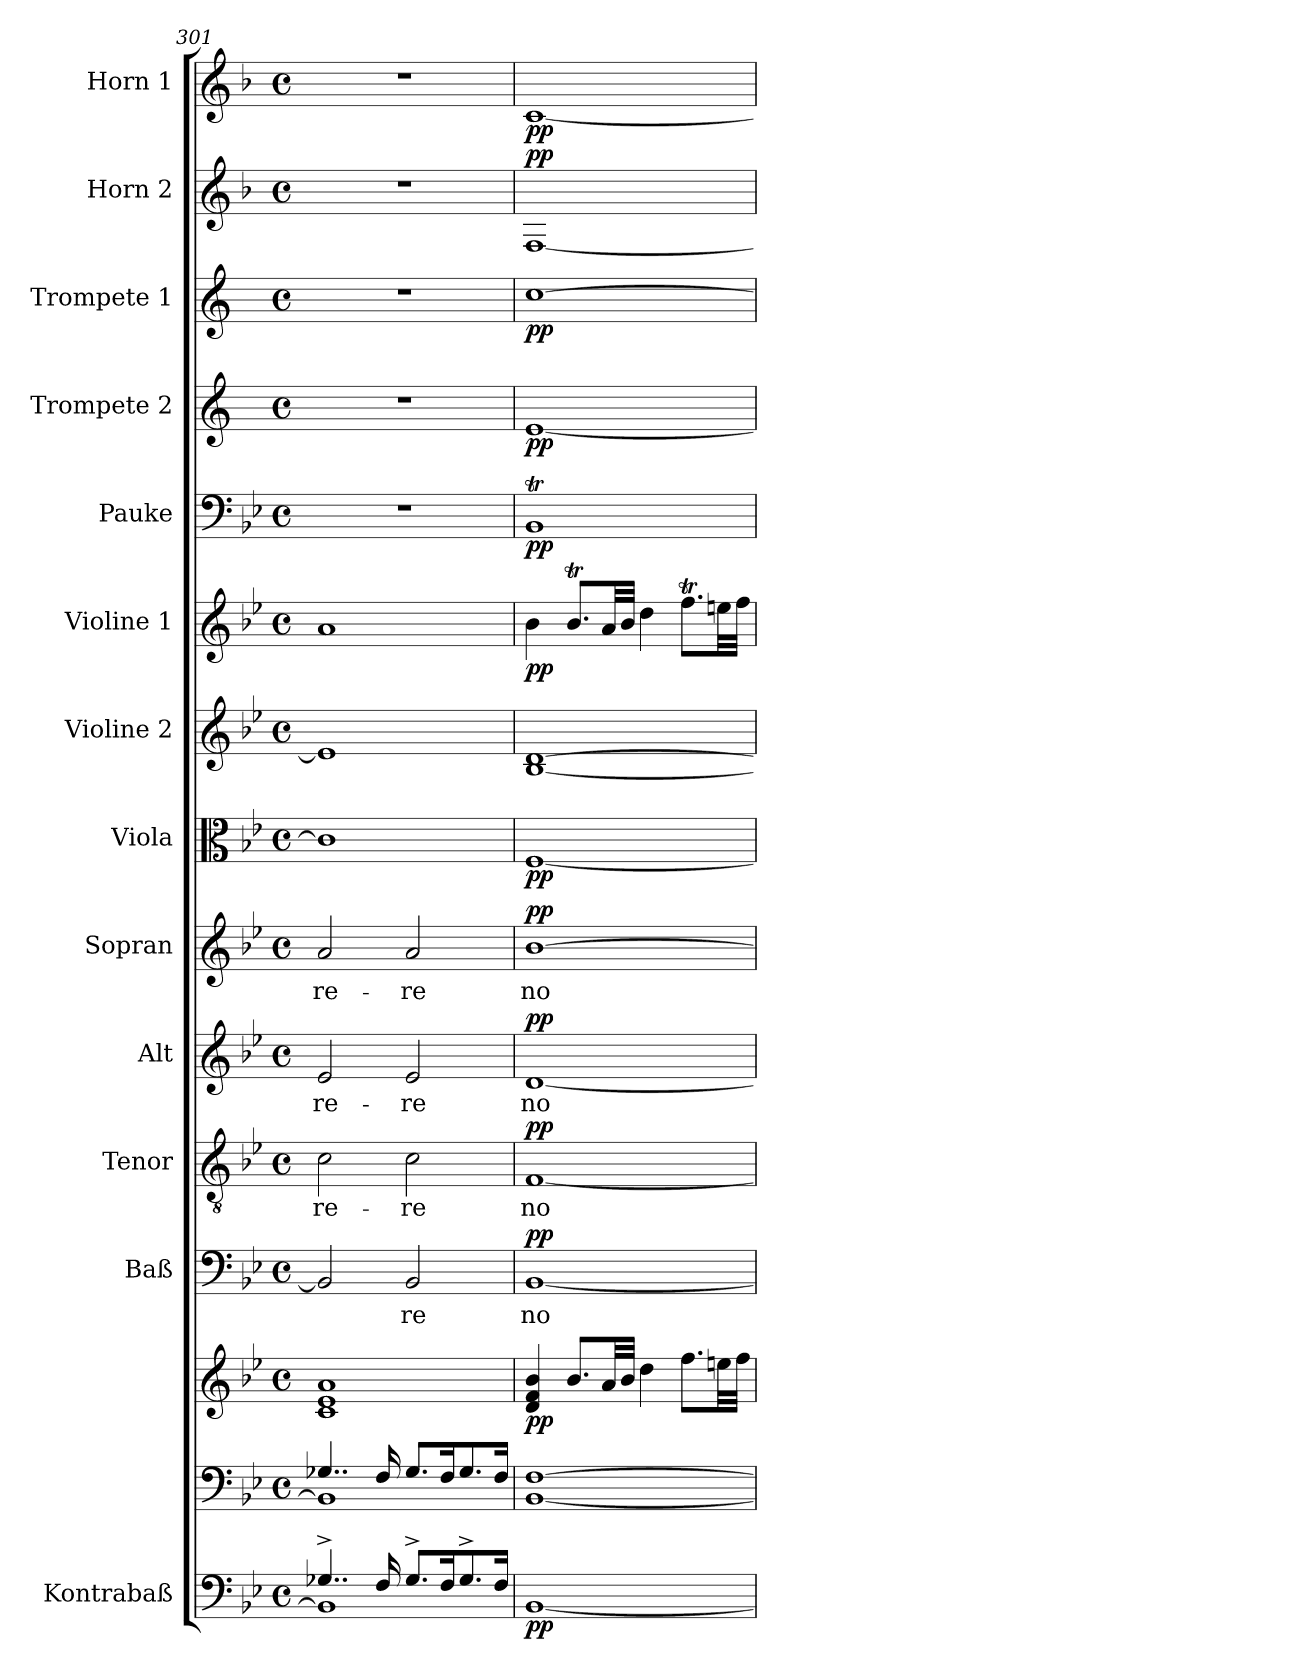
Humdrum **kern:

**kern	**dynam	**kern	**kern	**dynam	**kern	**text	**dynam	**kern	**text	**dynam	**kern	**text	**dynam	**kern	**text	**dynam	**kern	**dynam	**kern	**kern	**dynam	**kern	**dynam	**kern	**dynam	**kern	**dynam	**kern	**dynam	**kern	**dynam
*part14	*part14	*part13	*part13	*part13	*part12	*part12	*part12	*part11	*part11	*part11	*part10	*part10	*part10	*part9	*part9	*part9	*part8	*part8	*part7	*part6	*part6	*part5	*part5	*part4	*part4	*part3	*part3	*part2	*part2	*part1	*part1
*staff15	*staff15	*staff14	*staff13	*staff13/14	*staff12	*staff12	*staff12	*staff11	*staff11	*staff11	*staff10	*staff10	*staff10	*staff9	*staff9	*staff9	*staff8	*staff8	*staff7	*staff6	*staff6	*staff5	*staff5	*staff4	*staff4	*staff3	*staff3	*staff2	*staff2	*staff1	*staff1
*I"Kontrabaß	*	*	*	*	*I"Baß	*	*	*I"Tenor	*	*	*I"Alt	*	*	*I"Sopran	*	*	*I"Viola	*	*I"Violine 2	*I"Violine 1	*	*I"Pauke	*	*I"Trompete 2	*	*I"Trompete 1	*	*I"Horn 2	*	*I"Horn 1	*
*I'Kb.	*	*	*	*	*	*	*	*	*	*	*	*	*	*	*	*	*I'Vla.	*	*I'Vl. 2	*I'Vl. 1	*	*	*	*I'Tr. 2	*	*I'Tr. 1	*	*I'Hr. 2	*	*I'Hr. 1	*
!!LO:PB:g=z
*clefF4	*	*clefF4	*clefG2	*	*clefF4	*	*	*clefGv2	*	*	*clefG2	*	*	*clefG2	*	*	*clefC3	*	*clefG2	*clefG2	*	*clefF4	*	*clefG2	*	*clefG2	*	*clefG2	*	*clefG2	*
*ITrd7c12	*	*	*	*	*	*	*	*	*	*	*	*	*	*	*	*	*	*	*	*	*	*	*	*ITrd1c2	*	*ITrd1c2	*	*ITrd4c7	*	*ITrd4c7	*
*k[b-e-]	*	*k[b-e-]	*k[b-e-]	*	*k[b-e-]	*	*	*k[b-e-]	*	*	*k[b-e-]	*	*	*k[b-e-]	*	*	*k[b-e-]	*	*k[b-e-]	*k[b-e-]	*	*k[b-e-]	*	*k[b-e-]	*	*k[b-e-]	*	*k[b-e-]	*	*k[b-e-]	*
*B-:	*	*B-:	*B-:	*	*B-:	*	*	*B-:	*	*	*B-:	*	*	*B-:	*	*	*B-:	*	*B-:	*B-:	*	*B-:	*	*B-:	*	*B-:	*	*B-:	*	*B-:	*
*M4/4	*	*M4/4	*M4/4	*	*M4/4	*	*	*M4/4	*	*	*M4/4	*	*	*M4/4	*	*	*M4/4	*	*M4/4	*M4/4	*	*M4/4	*	*M4/4	*	*M4/4	*	*M4/4	*	*M4/4	*
*met(c)	*	*met(c)	*met(c)	*	*met(c)	*	*	*met(c)	*	*	*met(c)	*	*	*met(c)	*	*	*met(c)	*	*met(c)	*met(c)	*	*met(c)	*	*met(c)	*	*met(c)	*	*met(c)	*	*met(c)	*
=301	=301	=301	=301	=301	=301	=301	=301	=301	=301	=301	=301	=301	=301	=301	=301	=301	=301	=301	=301	=301	=301	=301	=301	=301	=301	=301	=301	=301	=301	=301	=301
*^	*	*^	*	*	*	*	*	*	*	*	*	*	*	*	*	*	*	*	*	*	*	*	*	*	*	*	*	*	*	*	*
!	!	!	!	!	!	!	!	!	!	!	!LO:LY:b	!	!	!LO:LY:b	!	!	!LO:LY:b	!	!	!	!	!	!	!	!	!	!	!	!	!	!	!	!
4..GG-X^>/	1BBB-]	.	4..G-X/	1BB-]	1c 1e- 1a	.	2BB-/]	.	.	2c\	-re-	.	2e-/	-re-	.	2a/	-re-	.	1c]	.	1e-]	1a	.	1r	.	1r	.	1r	.	1r	.	1r	.
16FF/	.	.	16F/	.	.	.	.	.	.	.	.	.	.	.	.	.	.	.	.	.	.	.	.	.	.	.	.	.	.	.	.	.	.
!	!	!	!	!	!	!	!	!LO:LY:b	!	!	!LO:LY:b	!	!	!LO:LY:b	!	!	!LO:LY:b	!	!	!	!	!	!	!	!	!	!	!	!	!	!	!	!
8.GG-^>/L	.	.	8.G-/L	.	.	.	2BB-/	-re	.	2c\	-re	.	2e-/	-re	.	2a/	-re	.	.	.	.	.	.	.	.	.	.	.	.	.	.	.	.
16FF/k	.	.	16F/k	.	.	.	.	.	.	.	.	.	.	.	.	.	.	.	.	.	.	.	.	.	.	.	.	.	.	.	.	.	.
8.GG-^>/	.	.	8.G-/	.	.	.	.	.	.	.	.	.	.	.	.	.	.	.	.	.	.	.	.	.	.	.	.	.	.	.	.	.	.
16FF/Jk	.	.	16F/Jk	.	.	.	.	.	.	.	.	.	.	.	.	.	.	.	.	.	.	.	.	.	.	.	.	.	.	.	.	.	.
*v	*v	*	*	*	*	*	*	*	*	*	*	*	*	*	*	*	*	*	*	*	*	*	*	*	*	*	*	*	*	*	*	*	*
*	*	*v	*v	*	*	*	*	*	*	*	*	*	*	*	*	*	*	*	*	*	*	*	*	*	*	*	*	*	*	*	*	*
=302	=302	=302	=302	=302	=302	=302	=302	=302	=302	=302	=302	=302	=302	=302	=302	=302	=302	=302	=302	=302	=302	=302	=302	=302	=302	=302	=302	=302	=302	=302	=302
!	!LO:DY:b	!	!	!LO:DY:b	!	!LO:LY:b	!LO:DY:a	!	!LO:LY:b	!LO:DY:a	!	!LO:LY:b	!LO:DY:a	!	!LO:LY:b	!LO:DY:a	!	!LO:DY:b	!	!	!LO:DY:b	!	!LO:DY:b	!	!LO:DY:b	!	!LO:DY:b	!	!LO:DY:a	!	!LO:DY:b
[1BBB-	pp	[1BB- [1F	4d/ 4f/ 4b-/	pp	[1BB-	no-	pp	[1F	no-	pp	[1d	no-	pp	[1b-	no-	pp	[1F	pp	[1B- [1d	4b-\	pp	1BB-T	pp	[1d	pp	[1b-	pp	[1BB-	pp	[1F	pp
.	.	.	8.b-/L	.	.	.	.	.	.	.	.	.	.	.	.	.	.	.	.	8.b-T/L	.	.	.	.	.	.	.	.	.	.	.
.	.	.	32a/LL	.	.	.	.	.	.	.	.	.	.	.	.	.	.	.	.	32a/LL	.	.	.	.	.	.	.	.	.	.	.
.	.	.	32b-/JJJ	.	.	.	.	.	.	.	.	.	.	.	.	.	.	.	.	32b-/JJJ	.	.	.	.	.	.	.	.	.	.	.
.	.	.	4dd\	.	.	.	.	.	.	.	.	.	.	.	.	.	.	.	.	4dd\	.	.	.	.	.	.	.	.	.	.	.
.	.	.	8.ff\L	.	.	.	.	.	.	.	.	.	.	.	.	.	.	.	.	8.ffT\L	.	.	.	.	.	.	.	.	.	.	.
.	.	.	32een\LL	.	.	.	.	.	.	.	.	.	.	.	.	.	.	.	.	32een\LL	.	.	.	.	.	.	.	.	.	.	.
.	.	.	32ff\JJJ	.	.	.	.	.	.	.	.	.	.	.	.	.	.	.	.	32ff\JJJ	.	.	.	.	.	.	.	.	.	.	.
=	=	=	=	=	=	=	=	=	=	=	=	=	=	=	=	=	=	=	=	=	=	=	=	=	=	=	=	=	=	=	=
*-	*-	*-	*-	*-	*-	*-	*-	*-	*-	*-	*-	*-	*-	*-	*-	*-	*-	*-	*-	*-	*-	*-	*-	*-	*-	*-	*-	*-	*-	*-	*-
